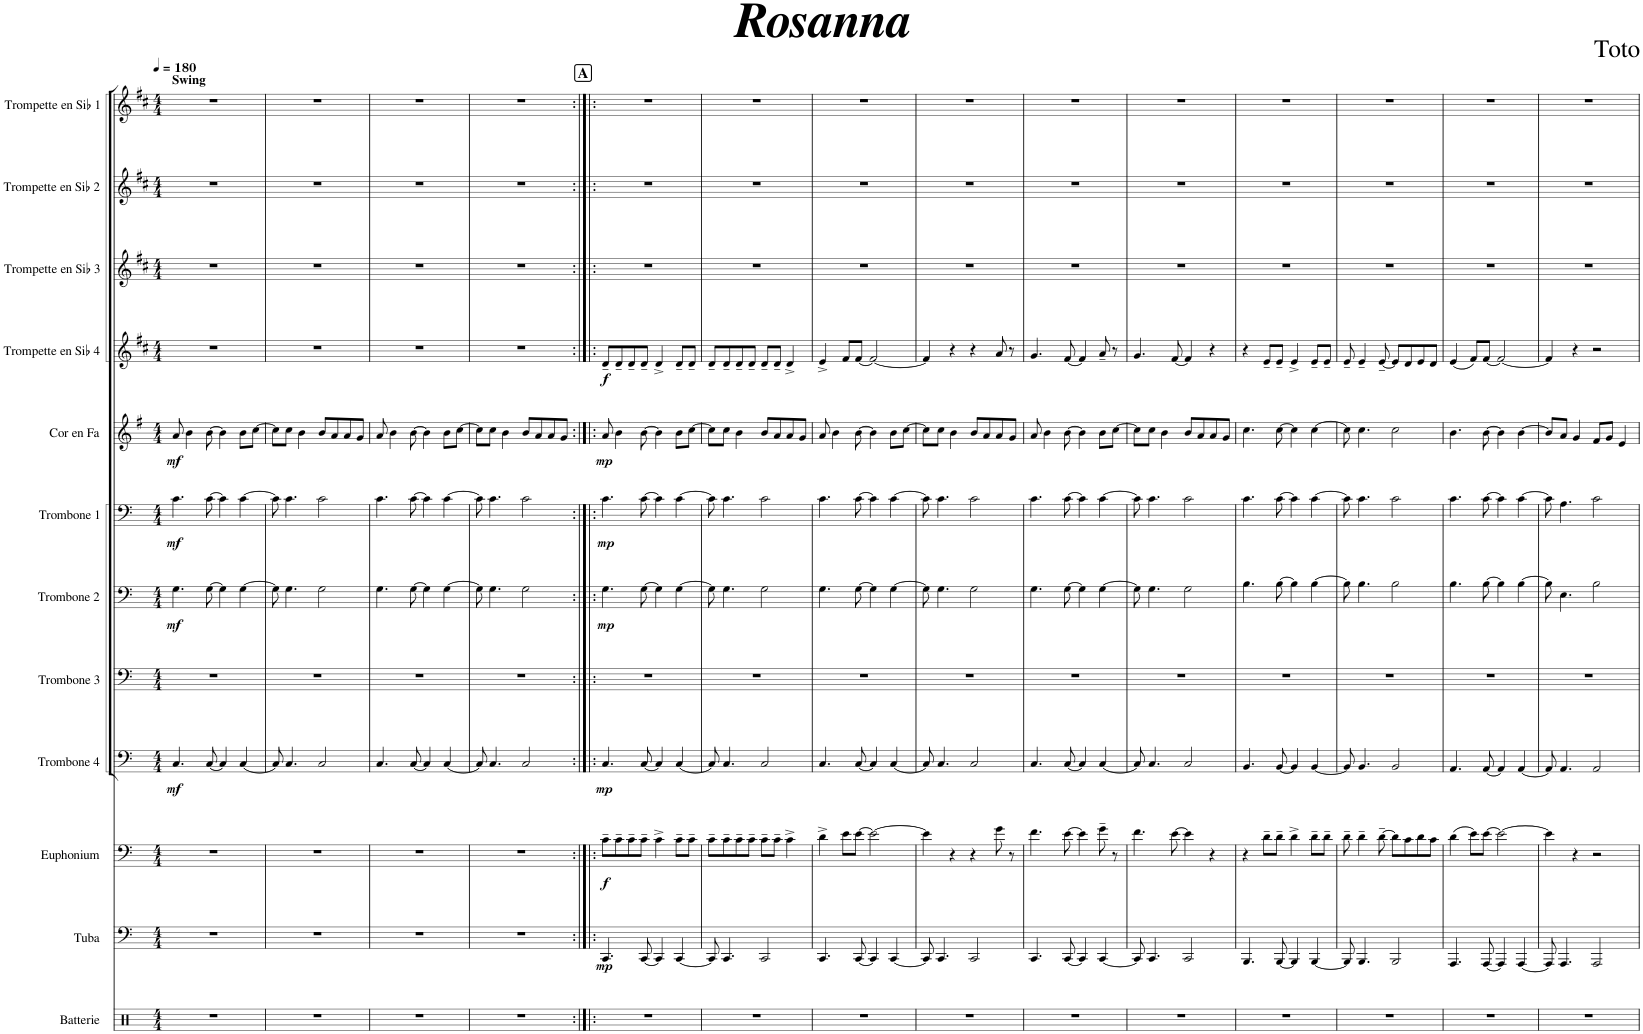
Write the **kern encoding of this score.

**kern	**kern	**dynam	**kern	**dynam	**kern	**dynam	**kern	**kern	**dynam	**kern	**dynam	**kern	**dynam	**kern	**dynam	**kern	**kern	**kern
*part12	*part11	*part11	*part10	*part10	*part9	*part9	*part8	*part7	*part7	*part6	*part6	*part5	*part5	*part4	*part4	*part3	*part2	*part1
*staff12	*staff11	*staff11	*staff10	*staff10	*staff9	*staff9	*staff8	*staff7	*staff7	*staff6	*staff6	*staff5	*staff5	*staff4	*staff4	*staff3	*staff2	*staff1
*I"Batterie	*I"Tuba	*	*I"Euphonium	*	*I"Trombone 4	*	*I"Trombone 3	*I"Trombone 2	*	*I"Trombone 1	*	*I"Cor en Fa	*	*I"Trompette en Sib 4	*	*I"Trompette en Sib 3	*I"Trompette en Sib 2	*I"Trompette en Sib 1
*I'Bat.	*I'Tba.	*	*I'Euph.	*	*I'Tbn. 4	*	*I'Tbn. 3	*I'Tbn. 2	*	*I'Tbn. 1	*	*I'Cor Fa	*	*I'Tromp. Sib 4	*	*I'Tromp. Sib 3	*I'Tromp. Sib 2	*I'Tromp. Sib 1
*clefX	*clefF4	*	*clefF4	*	*clefF4	*	*clefF4	*clefF4	*	*clefF4	*	*clefG2	*	*clefG2	*	*clefG2	*clefG2	*clefG2
*	*	*	*	*	*	*	*	*	*	*	*	*Trd4c7	*	*Trd1c2	*	*Trd1c2	*Trd1c2	*Trd1c2
*k[]	*k[]	*	*k[]	*	*k[]	*	*k[]	*k[]	*	*k[]	*	*k[f#]	*	*k[f#c#]	*	*k[f#c#]	*k[f#c#]	*k[f#c#]
*M4/4	*M4/4	*	*M4/4	*	*M4/4	*	*M4/4	*M4/4	*	*M4/4	*	*M4/4	*	*M4/4	*	*M4/4	*M4/4	*M4/4
*MM180	*MM180	*	*MM180	*	*MM180	*	*MM180	*MM180	*	*MM180	*	*MM180	*	*MM180	*	*MM180	*MM180	*MM180
=1	=1	=1	=1	=1	=1	=1	=1	=1	=1	=1	=1	=1	=1	=1	=1	=1	=1	=1
!	!	!	!	!	!	!	!	!	!	!	!	!	!	!	!	!	!	!LO:TX:a:B:t=Swing
!	!	!	!	!	!	!LO:DY:b	!	!	!LO:DY:b	!	!LO:DY:b	!	!LO:DY:b	!	!	!	!	!
1r	1r	.	1r	.	4.C/	mf	1r	4.G\	mf	4.c\	mf	8a/	mf	1r	.	1r	1r	1r
.	.	.	.	.	.	.	.	.	.	.	.	4b\	.	.	.	.	.	.
.	.	.	.	.	[8C/	.	.	[8G\	.	[8c\	.	[8b\	.	.	.	.	.	.
.	.	.	.	.	4C/]	.	.	4G\]	.	4c\]	.	4b\]	.	.	.	.	.	.
.	.	.	.	.	[4C/	.	.	[4G\	.	[4c\	.	8b\L	.	.	.	.	.	.
.	.	.	.	.	.	.	.	.	.	.	.	[8cc\J	.	.	.	.	.	.
=2	=2	=2	=2	=2	=2	=2	=2	=2	=2	=2	=2	=2	=2	=2	=2	=2	=2	=2
1r	1r	.	1r	.	8C/]	.	1r	8G\]	.	8c\]	.	8cc\L]	.	1r	.	1r	1r	1r
.	.	.	.	.	4.C/	.	.	4.G\	.	4.c\	.	8cc\J	.	.	.	.	.	.
.	.	.	.	.	.	.	.	.	.	.	.	4b\	.	.	.	.	.	.
.	.	.	.	.	2C/	.	.	2G\	.	2c\	.	8b/L	.	.	.	.	.	.
.	.	.	.	.	.	.	.	.	.	.	.	8a/	.	.	.	.	.	.
.	.	.	.	.	.	.	.	.	.	.	.	8a/	.	.	.	.	.	.
.	.	.	.	.	.	.	.	.	.	.	.	8g/J	.	.	.	.	.	.
=3	=3	=3	=3	=3	=3	=3	=3	=3	=3	=3	=3	=3	=3	=3	=3	=3	=3	=3
1r	1r	.	1r	.	4.C/	.	1r	4.G\	.	4.c\	.	8a/	.	1r	.	1r	1r	1r
.	.	.	.	.	.	.	.	.	.	.	.	4b\	.	.	.	.	.	.
.	.	.	.	.	[8C/	.	.	[8G\	.	[8c\	.	[8b\	.	.	.	.	.	.
.	.	.	.	.	4C/]	.	.	4G\]	.	4c\]	.	4b\]	.	.	.	.	.	.
.	.	.	.	.	[4C/	.	.	[4G\	.	[4c\	.	8b\L	.	.	.	.	.	.
.	.	.	.	.	.	.	.	.	.	.	.	[8cc\J	.	.	.	.	.	.
=4	=4	=4	=4	=4	=4	=4	=4	=4	=4	=4	=4	=4	=4	=4	=4	=4	=4	=4
1r	1r	.	1r	.	8C/]	.	1r	8G\]	.	8c\]	.	8cc\L]	.	1r	.	1r	1r	1r
.	.	.	.	.	4.C/	.	.	4.G\	.	4.c\	.	8cc\J	.	.	.	.	.	.
.	.	.	.	.	.	.	.	.	.	.	.	4b\	.	.	.	.	.	.
.	.	.	.	.	2C/	.	.	2G\	.	2c\	.	8b/L	.	.	.	.	.	.
.	.	.	.	.	.	.	.	.	.	.	.	8a/	.	.	.	.	.	.
.	.	.	.	.	.	.	.	.	.	.	.	8a/	.	.	.	.	.	.
.	.	.	.	.	.	.	.	.	.	.	.	8g/J	.	.	.	.	.	.
!!LO:REH:place=s1:a:B:cj:fs=14:t=A
=5:|!|:	=5:|!|:	=5:|!|:	=5:|!|:	=5:|!|:	=5:|!|:	=5:|!|:	=5:|!|:	=5:|!|:	=5:|!|:	=5:|!|:	=5:|!|:	=5:|!|:	=5:|!|:	=5:|!|:	=5:|!|:	=5:|!|:	=5:|!|:	=5:|!|:
!	!	!LO:DY:b	!	!LO:DY:b	!	!LO:DY:b	!	!	!LO:DY:b	!	!LO:DY:b	!	!LO:DY:b	!	!LO:DY:b	!	!	!
1r	4.CC/	mp	8c~\L	f	4.C/	mp	1r	4.G\	mp	4.c\	mp	8a/	mp	8d~/L	f	1r	1r	1r
.	.	.	8c~\	.	.	.	.	.	.	.	.	4b\	.	8d~/	.	.	.	.
.	.	.	8c~\	.	.	.	.	.	.	.	.	.	.	8d~/	.	.	.	.
.	[8CC/	.	8c~\J	.	[8C/	.	.	[8G\	.	[8c\	.	[8b\	.	8d~/J	.	.	.	.
.	4CC/]	.	4c^\	.	4C/]	.	.	4G\]	.	4c\]	.	4b\]	.	4d^/	.	.	.	.
.	[4CC/	.	8c~\L	.	[4C/	.	.	[4G\	.	[4c\	.	8b\L	.	8d~/L	.	.	.	.
.	.	.	8c~\J	.	.	.	.	.	.	.	.	[8cc\J	.	8d~/J	.	.	.	.
=6	=6	=6	=6	=6	=6	=6	=6	=6	=6	=6	=6	=6	=6	=6	=6	=6	=6	=6
1r	8CC/]	.	8c~\L	.	8C/]	.	1r	8G\]	.	8c\]	.	8cc\L]	.	8d~/L	.	1r	1r	1r
.	4.CC/	.	8c~\	.	4.C/	.	.	4.G\	.	4.c\	.	8cc\J	.	8d~/	.	.	.	.
.	.	.	8c~\	.	.	.	.	.	.	.	.	4b\	.	8d~/	.	.	.	.
.	.	.	8c~\J	.	.	.	.	.	.	.	.	.	.	8d~/J	.	.	.	.
.	2CC/	.	8c~\L	.	2C/	.	.	2G\	.	2c\	.	8b/L	.	8d~/L	.	.	.	.
.	.	.	8c~\J	.	.	.	.	.	.	.	.	8a/	.	8d~/J	.	.	.	.
.	.	.	4c^\	.	.	.	.	.	.	.	.	8a/	.	4d^/	.	.	.	.
.	.	.	.	.	.	.	.	.	.	.	.	8g/J	.	.	.	.	.	.
=7	=7	=7	=7	=7	=7	=7	=7	=7	=7	=7	=7	=7	=7	=7	=7	=7	=7	=7
1r	4.CC/	.	4d^\	.	4.C/	.	1r	4.G\	.	4.c\	.	8a/	.	4e^/	.	1r	1r	1r
.	.	.	.	.	.	.	.	.	.	.	.	4b\	.	.	.	.	.	.
.	.	.	8e\L	.	.	.	.	.	.	.	.	.	.	8f#/L	.	.	.	.
.	[8CC/	.	[8e\J	.	[8C/	.	.	[8G\	.	[8c\	.	[8b\	.	[8f#/J	.	.	.	.
.	4CC/]	.	2e\_	.	4C/]	.	.	4G\]	.	4c\]	.	4b\]	.	2f#/_	.	.	.	.
.	[4CC/	.	.	.	[4C/	.	.	[4G\	.	[4c\	.	8b\L	.	.	.	.	.	.
.	.	.	.	.	.	.	.	.	.	.	.	[8cc\J	.	.	.	.	.	.
=8	=8	=8	=8	=8	=8	=8	=8	=8	=8	=8	=8	=8	=8	=8	=8	=8	=8	=8
1r	8CC/]	.	4e\]	.	8C/]	.	1r	8G\]	.	8c\]	.	8cc\L]	.	4f#/]	.	1r	1r	1r
.	4.CC/	.	.	.	4.C/	.	.	4.G\	.	4.c\	.	8cc\J	.	.	.	.	.	.
.	.	.	4r	.	.	.	.	.	.	.	.	4b\	.	4r	.	.	.	.
.	2CC/	.	4r	.	2C/	.	.	2G\	.	2c\	.	8b/L	.	4r	.	.	.	.
.	.	.	.	.	.	.	.	.	.	.	.	8a/	.	.	.	.	.	.
.	.	.	8g\	.	.	.	.	.	.	.	.	8a/	.	8a/	.	.	.	.
.	.	.	8r	.	.	.	.	.	.	.	.	8g/J	.	8r	.	.	.	.
=9	=9	=9	=9	=9	=9	=9	=9	=9	=9	=9	=9	=9	=9	=9	=9	=9	=9	=9
1r	4.CC/	.	4.f\	.	4.C/	.	1r	4.G\	.	4.c\	.	8a/	.	4.g/	.	1r	1r	1r
.	.	.	.	.	.	.	.	.	.	.	.	4b\	.	.	.	.	.	.
.	[8CC/	.	[8e\	.	[8C/	.	.	[8G\	.	[8c\	.	[8b\	.	[8f#/	.	.	.	.
.	4CC/]	.	4e\]	.	4C/]	.	.	4G\]	.	4c\]	.	4b\]	.	4f#/]	.	.	.	.
.	[4CC/	.	8g~\	.	[4C/	.	.	[4G\	.	[4c\	.	8b\L	.	8a~/	.	.	.	.
.	.	.	8r	.	.	.	.	.	.	.	.	[8cc\J	.	8r	.	.	.	.
=10	=10	=10	=10	=10	=10	=10	=10	=10	=10	=10	=10	=10	=10	=10	=10	=10	=10	=10
1r	8CC/]	.	4.f\	.	8C/]	.	1r	8G\]	.	8c\]	.	8cc\L]	.	4.g/	.	1r	1r	1r
.	4.CC/	.	.	.	4.C/	.	.	4.G\	.	4.c\	.	8cc\J	.	.	.	.	.	.
.	.	.	.	.	.	.	.	.	.	.	.	4b\	.	.	.	.	.	.
.	.	.	[8e\	.	.	.	.	.	.	.	.	.	.	[8f#/	.	.	.	.
.	2CC/	.	4e\]	.	2C/	.	.	2G\	.	2c\	.	8b/L	.	4f#/]	.	.	.	.
.	.	.	.	.	.	.	.	.	.	.	.	8a/	.	.	.	.	.	.
.	.	.	4r	.	.	.	.	.	.	.	.	8a/	.	4r	.	.	.	.
.	.	.	.	.	.	.	.	.	.	.	.	8g/J	.	.	.	.	.	.
=11	=11	=11	=11	=11	=11	=11	=11	=11	=11	=11	=11	=11	=11	=11	=11	=11	=11	=11
1r	4.BBB/	.	4r	.	4.BB/	.	1r	4.B\	.	4.c\	.	4.cc\	.	4r	.	1r	1r	1r
.	.	.	8d~\L	.	.	.	.	.	.	.	.	.	.	8e~/L	.	.	.	.
.	[8BBB/	.	8d~\J	.	[8BB/	.	.	[8B\	.	[8c\	.	[8cc\	.	8e~/J	.	.	.	.
.	4BBB/]	.	4d^\	.	4BB/]	.	.	4B\]	.	4c\]	.	4cc\]	.	4e^/	.	.	.	.
.	[4BBB/	.	8d~\L	.	[4BB/	.	.	[4B\	.	[4c\	.	[4cc\	.	8e~/L	.	.	.	.
.	.	.	8d~\J	.	.	.	.	.	.	.	.	.	.	8e~/J	.	.	.	.
=12	=12	=12	=12	=12	=12	=12	=12	=12	=12	=12	=12	=12	=12	=12	=12	=12	=12	=12
1r	8BBB/]	.	8d~\	.	8BB/]	.	1r	8B\]	.	8c\]	.	8cc\]	.	8e~/	.	1r	1r	1r
.	4.BBB/	.	4d~\	.	4.BB/	.	.	4.B\	.	4.c\	.	4.cc\	.	4e~/	.	.	.	.
.	.	.	[8d~\	.	.	.	.	.	.	.	.	.	.	[8e~/	.	.	.	.
.	2BBB/	.	8d\L]	.	2BB/	.	.	2B\	.	2c\	.	2cc\	.	8e/L]	.	.	.	.
.	.	.	8c\	.	.	.	.	.	.	.	.	.	.	8d/	.	.	.	.
.	.	.	8d\	.	.	.	.	.	.	.	.	.	.	8e/	.	.	.	.
.	.	.	8c\J	.	.	.	.	.	.	.	.	.	.	8d/J	.	.	.	.
=13	=13	=13	=13	=13	=13	=13	=13	=13	=13	=13	=13	=13	=13	=13	=13	=13	=13	=13
1r	4.AAA/	.	(4d\	.	4.AA/	.	1r	4.B\	.	4.c\	.	4.b\	.	(4e/	.	1r	1r	1r
.	.	.	8e\L)	.	.	.	.	.	.	.	.	.	.	8f#/L)	.	.	.	.
.	[8AAA/	.	[8e\J	.	[8AA/	.	.	[8B\	.	[8c\	.	[8b\	.	[8f#/J	.	.	.	.
.	4AAA/]	.	2e\_	.	4AA/]	.	.	4B\]	.	4c\]	.	4b\]	.	2f#/_	.	.	.	.
.	[4AAA/	.	.	.	[4AA/	.	.	[4B\	.	[4c\	.	[4b\	.	.	.	.	.	.
=14	=14	=14	=14	=14	=14	=14	=14	=14	=14	=14	=14	=14	=14	=14	=14	=14	=14	=14
1r	8AAA/]	.	4e\]	.	8AA/]	.	1r	8B\]	.	8c\]	.	8b/L]	.	4f#/]	.	1r	1r	1r
.	4.AAA/	.	.	.	4.AA/	.	.	4.E\	.	4.A\	.	8a/J	.	.	.	.	.	.
.	.	.	4r	.	.	.	.	.	.	.	.	4g/	.	4r	.	.	.	.
.	2AAA/	.	2r	.	2AA/	.	.	2B\	.	2c\	.	8f#/L	.	2r	.	.	.	.
.	.	.	.	.	.	.	.	.	.	.	.	8g/J	.	.	.	.	.	.
.	.	.	.	.	.	.	.	.	.	.	.	4e/	.	.	.	.	.	.
=	=	=	=	=	=	=	=	=	=	=	=	=	=	=	=	=	=	=
*-	*-	*-	*-	*-	*-	*-	*-	*-	*-	*-	*-	*-	*-	*-	*-	*-	*-	*-
